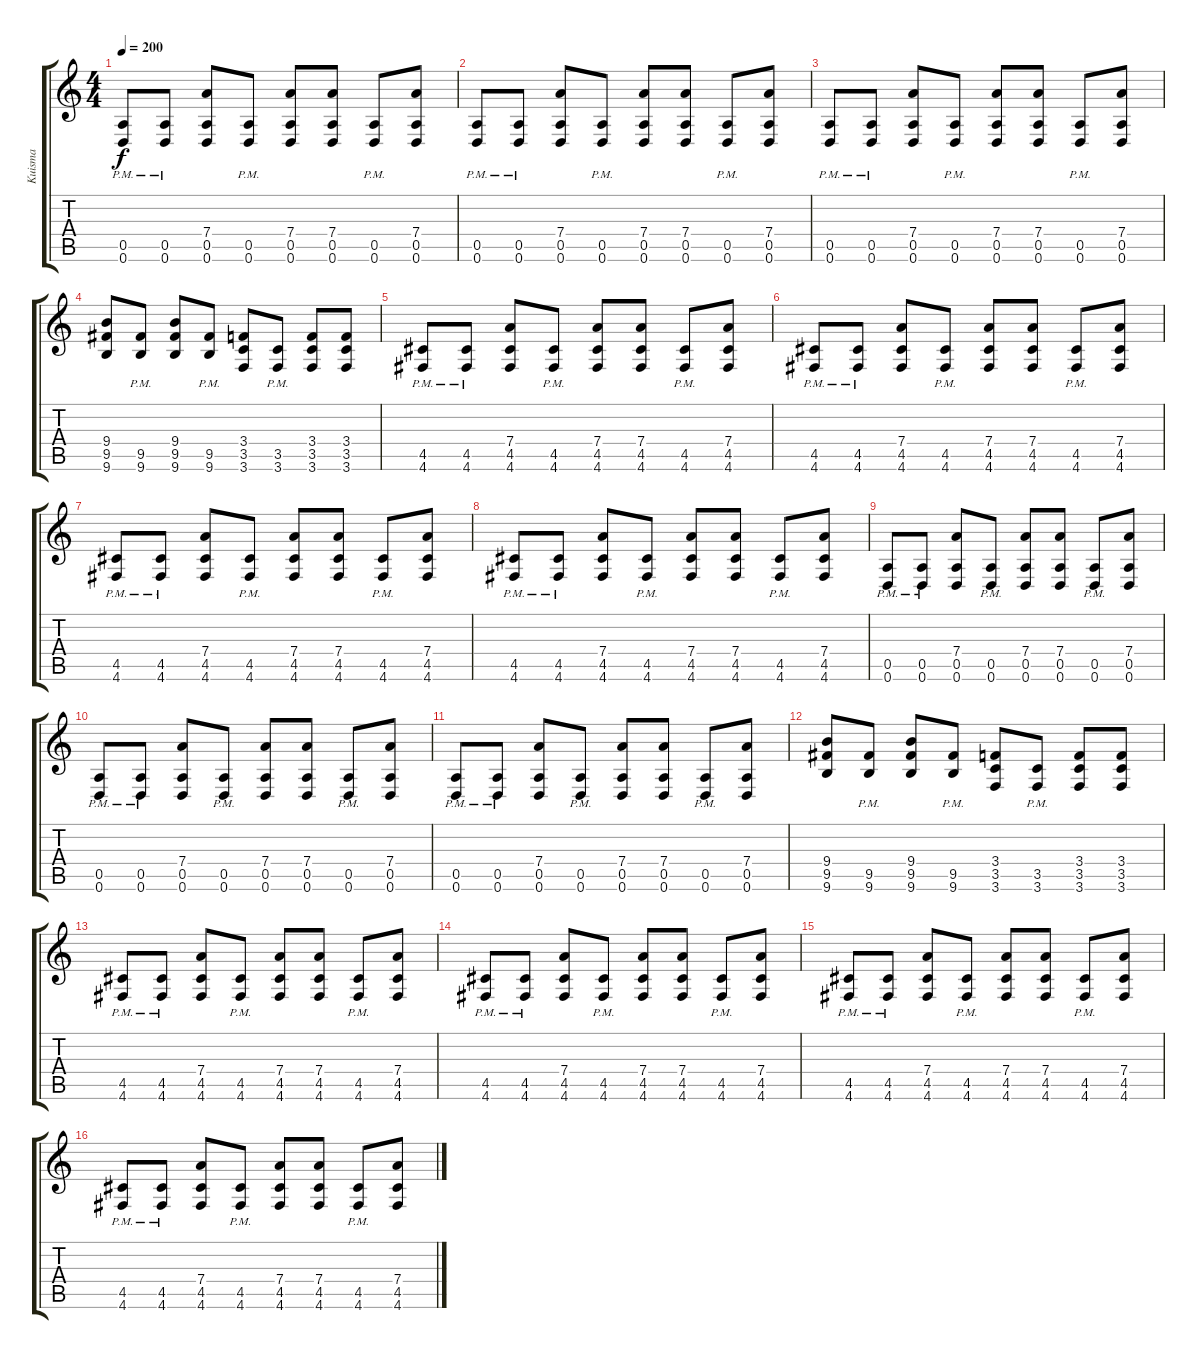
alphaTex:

\track ("Kuisma" "Kuisma") {instrument distortionguitar}
\staff {score tabs}
\tuning (E4 B3 G3 D3 A2 D2) {hide}
\ts (4 4)
\tempo 200
\clef g2
\ks c
(0.5{pm} 0.6{pm}).8{dy f} (0.5{pm} 0.6{pm}).8 (7.4 0.5 0.6).8 (0.5{pm} 0.6{pm}).8 (7.4 0.5 0.6).8 (7.4 0.5 0.6).8 (0.5{pm} 0.6{pm}).8 (7.4 0.5 0.6).8 |
(0.5{pm} 0.6{pm}).8 (0.5{pm} 0.6{pm}).8 (7.4 0.5 0.6).8 (0.5{pm} 0.6{pm}).8 (7.4 0.5 0.6).8 (7.4 0.5 0.6).8 (0.5{pm} 0.6{pm}).8 (7.4 0.5 0.6).8 |
(0.5{pm} 0.6{pm}).8 (0.5{pm} 0.6{pm}).8 (7.4 0.5 0.6).8 (0.5{pm} 0.6{pm}).8 (7.4 0.5 0.6).8 (7.4 0.5 0.6).8 (0.5{pm} 0.6{pm}).8 (7.4 0.5 0.6).8 |
(9.4 9.5 9.6).8 (9.5{pm} 9.6{pm}).8 (9.4 9.5 9.6).8 (9.5{pm} 9.6{pm}).8 (3.4 3.5 3.6).8 (3.5{pm} 3.6{pm}).8 (3.4 3.5 3.6).8 (3.4 3.5 3.6).8 |
(4.5{pm} 4.6{pm}).8 (4.5{pm} 4.6{pm}).8 (7.4 4.5 4.6).8 (4.5{pm} 4.6{pm}).8 (7.4 4.5 4.6).8 (7.4 4.5 4.6).8 (4.5{pm} 4.6{pm}).8 (7.4 4.5 4.6).8 |
(4.5{pm} 4.6{pm}).8 (4.5{pm} 4.6{pm}).8 (7.4 4.5 4.6).8 (4.5{pm} 4.6{pm}).8 (7.4 4.5 4.6).8 (7.4 4.5 4.6).8 (4.5{pm} 4.6{pm}).8 (7.4 4.5 4.6).8 |
(4.5{pm} 4.6{pm}).8 (4.5{pm} 4.6{pm}).8 (7.4 4.5 4.6).8 (4.5{pm} 4.6{pm}).8 (7.4 4.5 4.6).8 (7.4 4.5 4.6).8 (4.5{pm} 4.6{pm}).8 (7.4 4.5 4.6).8 |
(4.5{pm} 4.6{pm}).8 (4.5{pm} 4.6{pm}).8 (7.4 4.5 4.6).8 (4.5{pm} 4.6{pm}).8 (7.4 4.5 4.6).8 (7.4 4.5 4.6).8 (4.5{pm} 4.6{pm}).8 (7.4 4.5 4.6).8 |
(0.5{pm} 0.6{pm}).8 (0.5{pm} 0.6{pm}).8 (7.4 0.5 0.6).8 (0.5{pm} 0.6{pm}).8 (7.4 0.5 0.6).8 (7.4 0.5 0.6).8 (0.5{pm} 0.6{pm}).8 (7.4 0.5 0.6).8 |
(0.5{pm} 0.6{pm}).8 (0.5{pm} 0.6{pm}).8 (7.4 0.5 0.6).8 (0.5{pm} 0.6{pm}).8 (7.4 0.5 0.6).8 (7.4 0.5 0.6).8 (0.5{pm} 0.6{pm}).8 (7.4 0.5 0.6).8 |
(0.5{pm} 0.6{pm}).8 (0.5{pm} 0.6{pm}).8 (7.4 0.5 0.6).8 (0.5{pm} 0.6{pm}).8 (7.4 0.5 0.6).8 (7.4 0.5 0.6).8 (0.5{pm} 0.6{pm}).8 (7.4 0.5 0.6).8 |
(9.4 9.5 9.6).8 (9.5{pm} 9.6{pm}).8 (9.4 9.5 9.6).8 (9.5{pm} 9.6{pm}).8 (3.4 3.5 3.6).8 (3.5{pm} 3.6{pm}).8 (3.4 3.5 3.6).8 (3.4 3.5 3.6).8 |
(4.5{pm} 4.6{pm}).8 (4.5{pm} 4.6{pm}).8 (7.4 4.5 4.6).8 (4.5{pm} 4.6{pm}).8 (7.4 4.5 4.6).8 (7.4 4.5 4.6).8 (4.5{pm} 4.6{pm}).8 (7.4 4.5 4.6).8 |
(4.5{pm} 4.6{pm}).8 (4.5{pm} 4.6{pm}).8 (7.4 4.5 4.6).8 (4.5{pm} 4.6{pm}).8 (7.4 4.5 4.6).8 (7.4 4.5 4.6).8 (4.5{pm} 4.6{pm}).8 (7.4 4.5 4.6).8 |
(4.5{pm} 4.6{pm}).8 (4.5{pm} 4.6{pm}).8 (7.4 4.5 4.6).8 (4.5{pm} 4.6{pm}).8 (7.4 4.5 4.6).8 (7.4 4.5 4.6).8 (4.5{pm} 4.6{pm}).8 (7.4 4.5 4.6).8 |
(4.5{pm} 4.6{pm}).8 (4.5{pm} 4.6{pm}).8 (7.4 4.5 4.6).8 (4.5{pm} 4.6{pm}).8 (7.4 4.5 4.6).8 (7.4 4.5 4.6).8 (4.5{pm} 4.6{pm}).8 (7.4 4.5 4.6).8
